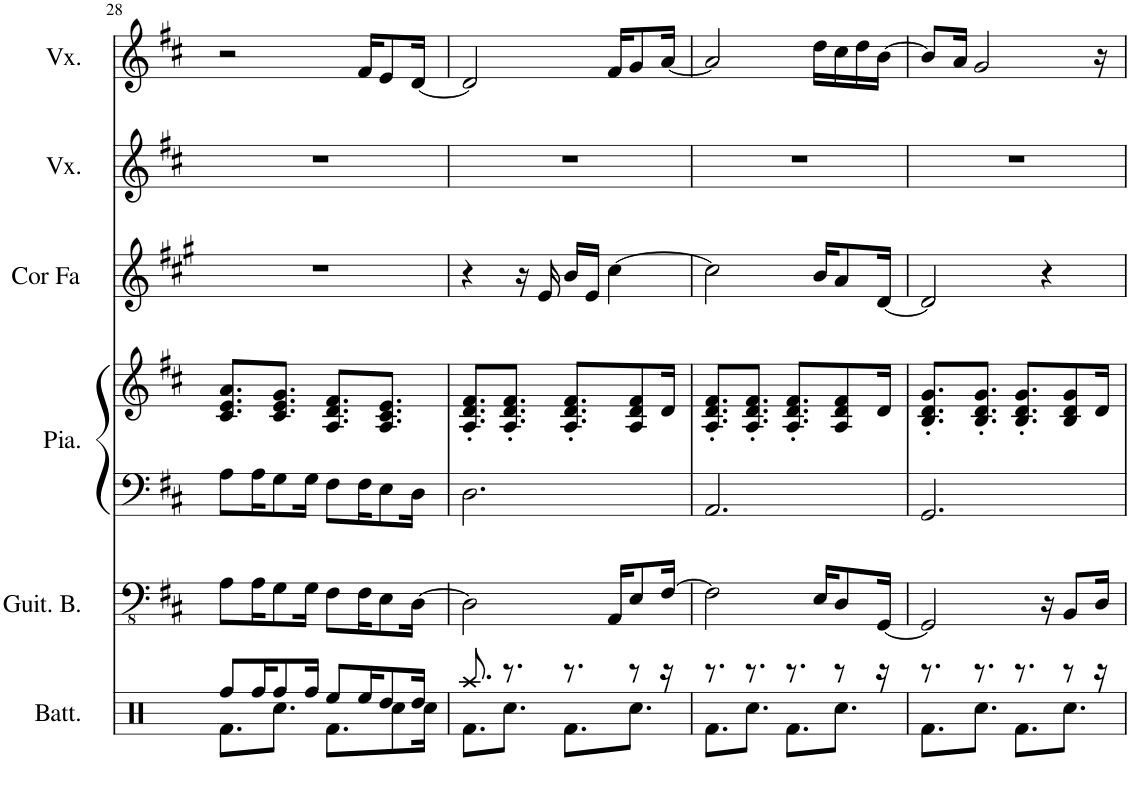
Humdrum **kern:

**kern	**kern	**kern	**kern	**kern	**kern	**kern
*part6	*part5	*part4	*part4	*part3	*part2	*part1
*staff7	*staff6	*staff5	*staff4	*staff3	*staff2	*staff1
*I"Batterie	*I"Guitare basse	*I"Piano	*	*I"Cor en Fa	*I"Voix	*I"Voix
*I'Batt.	*I'Guit. B.	*I'Pia.	*	*I'Cor Fa	*I'Vx.	*I'Vx.
!!LO:PB:g=z
*clefX	*clefFv4	*clefF4	*clefG2	*clefG2	*clefG2	*clefG2
*	*	*	*	*Trd4c7	*	*
*k[]	*k[f#c#]	*k[f#c#]	*k[f#c#]	*k[f#c#g#]	*k[f#c#]	*k[f#c#]
*M6/8	*M6/8	*M6/8	*M6/8	*M6/8	*M6/8	*M6/8
=28	=28	=28	=28	=28	=28	=28
*^	*	*	*	*	*	*
8Rff/L	8.Rf\L	8AA\L	8A\L	8.c#/ 8.e/ 8.a/L	2.r	2.r	2r
16Rff/K	.	16AA\K	16A\K	.	.	.	.
8Rff/	8.Rcc\J	8GG\	8G\	8.c#/ 8.e/ 8.g/J	.	.	.
16Rff/Jk	.	16GG\Jk	16G\Jk	.	.	.	.
8Ree/L	8.Rf\L	8FF#\L	8F#\L	8.A/ 8.d/ 8.f#/L	.	.	.
16Ree/K	.	16FF#\K	16F#\K	.	.	.	16f#/KL
8Rdd/	8Rcc\	8EE\	8E\	8.A/ 8.c#/ 8.e/J	.	.	8e/
16Rdd/Jk	16Rcc\Jk	[16DD\Jk	16D\Jk	.	.	.	[16d/Jk
=29	=29	=29	=29	=29	=29	=29	=29
8.Raa/	8.Rf\L	2DD\]	2.D\	8.A/' 8.d/' 8.f#/'L	4r	2.r	2d/]
8.r	8.Rcc\J	.	.	8.A/' 8.d/' 8.f#/'J	.	.	.
.	.	.	.	.	16r	.	.
.	.	.	.	.	16e/	.	.
8.r	8.Rf\L	.	.	8.A/' 8.d/' 8.f#/'L	16b/LL	.	.
.	.	.	.	.	16e/JJ	.	.
.	.	16AAA/KL	.	.	[4cc#\	.	16f#/KL
8r	8.Rcc\J	8EE/	.	8A/ 8d/ 8f#/	.	.	8g/
16r	.	[16FF#/Jk	.	16d/Jk	.	.	[16a/Jk
=30	=30	=30	=30	=30	=30	=30	=30
8.r	8.Rf\L	2FF#\]	2.AA/	8.A/' 8.d/' 8.f#/'L	2cc#\]	2.r	2a/]
8.r	8.Rcc\J	.	.	8.A/' 8.d/' 8.f#/'J	.	.	.
8.r	8.Rf\L	.	.	8.A/' 8.d/' 8.f#/'L	.	.	.
.	.	16EE/KL	.	.	16b/KL	.	16dd\LL
8r	8.Rcc\J	8DD/	.	8A/ 8d/ 8f#/	8a/	.	16cc#\
.	.	.	.	.	.	.	16dd\
16r	.	[16GGG/Jk	.	16d/Jk	[16d/Jk	.	[16b\JJ
=31	=31	=31	=31	=31	=31	=31	=31
8.r	8.Rf\L	2GGG/]	2.GG/	8.B/' 8.d/' 8.g/'L	2d/]	2.r	8b/L]
.	.	.	.	.	.	.	16a/Jk
8.r	8.Rcc\J	.	.	8.B/' 8.d/' 8.g/'J	.	.	2g/
8.r	8.Rf\L	.	.	8.B/' 8.d/' 8.g/'L	.	.	.
.	.	16r	.	.	4r	.	.
8r	8.Rcc\J	8BBB/L	.	8B/ 8d/ 8g/	.	.	.
16r	.	16DD/Jk	.	16d/Jk	.	.	16r
*v	*v	*	*	*	*	*	*
=	=	=	=	=	=	=
*-	*-	*-	*-	*-	*-	*-
